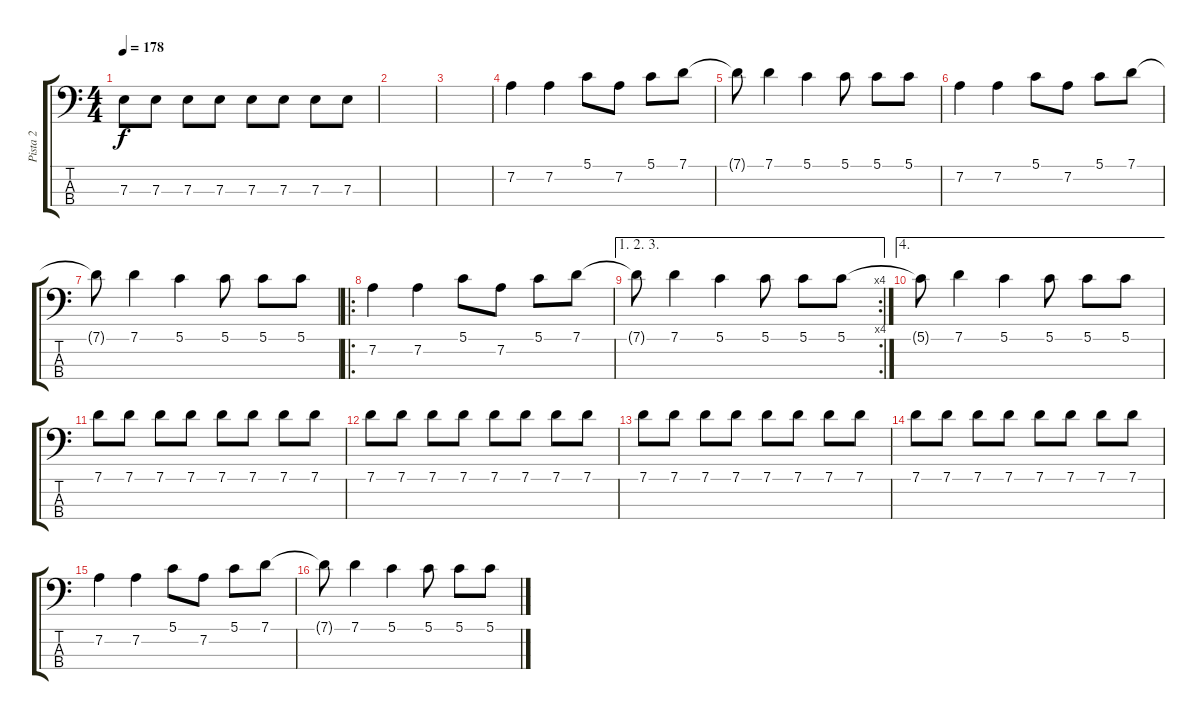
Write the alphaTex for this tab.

\track ("Pista 2" "Pista 2") {instrument electricbasspick}
\staff {score tabs}
\tuning (G2 D2 A1 E1) {hide}
\ts (4 4)
\tempo 178
\clef f4
\ks c
7.3.8{dy f} 7.3.8 7.3.8 7.3.8 7.3.8 7.3.8 7.3.8 7.3.8 |
|
|
7.2.4 7.2.4 5.1.8 7.2.8 5.1.8 7.1.8 |
7.1{t}.8 7.1.4 5.1.4 5.1.8 5.1.8 5.1.8 |
7.2.4 7.2.4 5.1.8 7.2.8 5.1.8 7.1.8 |
7.1{t}.8 7.1.4 5.1.4 5.1.8 5.1.8 5.1.8 |
\ro
7.2.4 7.2.4 5.1.8 7.2.8 5.1.8 7.1.8 |
\ae (1 2 3)
\rc 4
7.1{t}.8 7.1.4 5.1.4 5.1.8 5.1.8 5.1.8 |
\ae 4
5.1{t}.8 7.1.4 5.1.4 5.1.8 5.1.8 5.1.8 |
7.1.8 7.1.8 7.1.8 7.1.8 7.1.8 7.1.8 7.1.8 7.1.8 |
7.1.8 7.1.8 7.1.8 7.1.8 7.1.8 7.1.8 7.1.8 7.1.8 |
7.1.8 7.1.8 7.1.8 7.1.8 7.1.8 7.1.8 7.1.8 7.1.8 |
7.1.8 7.1.8 7.1.8 7.1.8 7.1.8 7.1.8 7.1.8 7.1.8 |
7.2.4 7.2.4 5.1.8 7.2.8 5.1.8 7.1.8 |
7.1{t}.8 7.1.4 5.1.4 5.1.8 5.1.8 5.1.8
